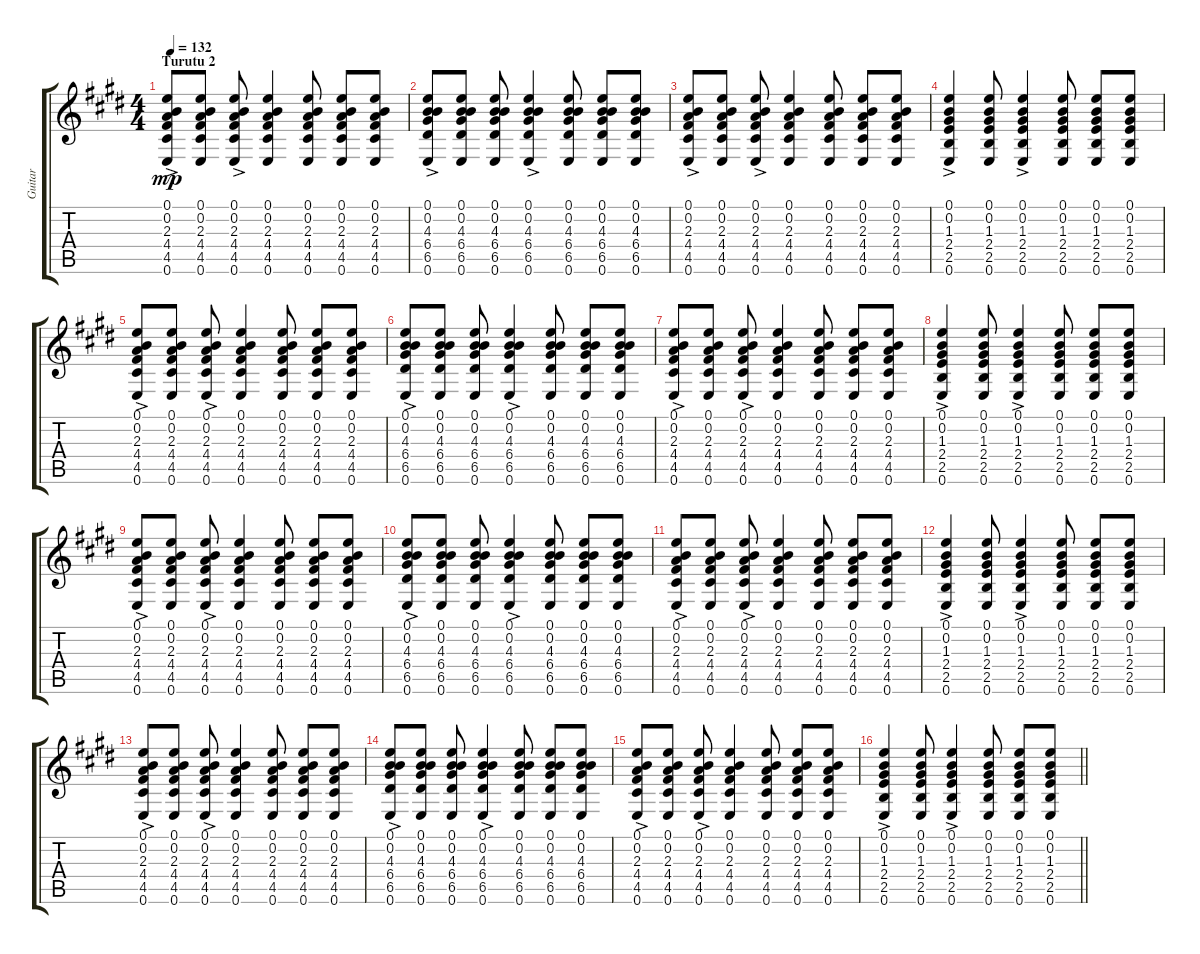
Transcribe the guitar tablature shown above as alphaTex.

\track ("Guitar" "Guitar") {instrument acousticguitarsteel}
\staff {score tabs}
\tuning (E4 B3 G3 D3 A2 E2) {hide}
\ts (4 4)
\section ("" "Turutu 2")
\tempo 132
\clef g2
\ks e
(0.1{ac} 0.2{ac} 2.3{ac} 4.4{ac} 4.5{ac} 0.6).8{dy mp} (0.1 0.2 2.3 4.4 4.5 0.6).8 (0.1{ac} 0.2{ac} 2.3{ac} 4.4{ac} 4.5{ac} 0.6).8 (0.1 0.2 2.3 4.4 4.5 0.6).4 (0.1 0.2 2.3 4.4 4.5 0.6).8 (0.1 0.2 2.3 4.4 4.5 0.6).8 (0.1 0.2 2.3 4.4 4.5 0.6).8 |
(0.1{ac} 0.2{ac} 4.3{ac} 6.4{ac} 6.5{ac} 0.6).8 (0.1 0.2 4.3 6.4 6.5 0.6).8 (0.1 0.2 4.3 6.4 6.5 0.6).8 (0.1{ac} 0.2{ac} 4.3{ac} 6.4{ac} 6.5{ac} 0.6).4 (0.1 0.2 4.3 6.4 6.5 0.6).8 (0.1 0.2 4.3 6.4 6.5 0.6).8 (0.1 0.2 4.3 6.4 6.5 0.6).8 |
(0.1{ac} 0.2{ac} 2.3{ac} 4.4{ac} 4.5{ac} 0.6).8 (0.1 0.2 2.3 4.4 4.5 0.6).8 (0.1{ac} 0.2{ac} 2.3{ac} 4.4{ac} 4.5{ac} 0.6).8 (0.1 0.2 2.3 4.4 4.5 0.6).4 (0.1 0.2 2.3 4.4 4.5 0.6).8 (0.1 0.2 2.3 4.4 4.5 0.6).8 (0.1 0.2 2.3 4.4 4.5 0.6).8 |
(0.1{ac} 0.2{ac} 1.3{ac} 2.4{ac} 2.5{ac} 0.6).4 (0.1 0.2 1.3 2.4 2.5 0.6).8 (0.1{ac} 0.2{ac} 1.3{ac} 2.4{ac} 2.5{ac} 0.6).4 (0.1 0.2 1.3 2.4 2.5 0.6).8 (0.1 0.2 1.3 2.4 2.5 0.6).8 (0.1 0.2 1.3 2.4 2.5 0.6).8 |
(0.1{ac} 0.2{ac} 2.3{ac} 4.4{ac} 4.5{ac} 0.6).8 (0.1 0.2 2.3 4.4 4.5 0.6).8 (0.1{ac} 0.2{ac} 2.3{ac} 4.4{ac} 4.5{ac} 0.6).8 (0.1 0.2 2.3 4.4 4.5 0.6).4 (0.1 0.2 2.3 4.4 4.5 0.6).8 (0.1 0.2 2.3 4.4 4.5 0.6).8 (0.1 0.2 2.3 4.4 4.5 0.6).8 |
(0.1{ac} 0.2{ac} 4.3{ac} 6.4{ac} 6.5{ac} 0.6).8 (0.1 0.2 4.3 6.4 6.5 0.6).8 (0.1 0.2 4.3 6.4 6.5 0.6).8 (0.1{ac} 0.2{ac} 4.3{ac} 6.4{ac} 6.5{ac} 0.6).4 (0.1 0.2 4.3 6.4 6.5 0.6).8 (0.1 0.2 4.3 6.4 6.5 0.6).8 (0.1 0.2 4.3 6.4 6.5 0.6).8 |
(0.1{ac} 0.2{ac} 2.3{ac} 4.4{ac} 4.5{ac} 0.6).8 (0.1 0.2 2.3 4.4 4.5 0.6).8 (0.1{ac} 0.2{ac} 2.3{ac} 4.4{ac} 4.5{ac} 0.6).8 (0.1 0.2 2.3 4.4 4.5 0.6).4 (0.1 0.2 2.3 4.4 4.5 0.6).8 (0.1 0.2 2.3 4.4 4.5 0.6).8 (0.1 0.2 2.3 4.4 4.5 0.6).8 |
(0.1{ac} 0.2{ac} 1.3{ac} 2.4{ac} 2.5{ac} 0.6).4 (0.1 0.2 1.3 2.4 2.5 0.6).8 (0.1{ac} 0.2{ac} 1.3{ac} 2.4{ac} 2.5{ac} 0.6).4 (0.1 0.2 1.3 2.4 2.5 0.6).8 (0.1 0.2 1.3 2.4 2.5 0.6).8 (0.1 0.2 1.3 2.4 2.5 0.6).8 |
(0.1{ac} 0.2{ac} 2.3{ac} 4.4{ac} 4.5{ac} 0.6).8 (0.1 0.2 2.3 4.4 4.5 0.6).8 (0.1{ac} 0.2{ac} 2.3{ac} 4.4{ac} 4.5{ac} 0.6).8 (0.1 0.2 2.3 4.4 4.5 0.6).4 (0.1 0.2 2.3 4.4 4.5 0.6).8 (0.1 0.2 2.3 4.4 4.5 0.6).8 (0.1 0.2 2.3 4.4 4.5 0.6).8 |
(0.1{ac} 0.2{ac} 4.3{ac} 6.4{ac} 6.5{ac} 0.6).8 (0.1 0.2 4.3 6.4 6.5 0.6).8 (0.1 0.2 4.3 6.4 6.5 0.6).8 (0.1{ac} 0.2{ac} 4.3{ac} 6.4{ac} 6.5{ac} 0.6).4 (0.1 0.2 4.3 6.4 6.5 0.6).8 (0.1 0.2 4.3 6.4 6.5 0.6).8 (0.1 0.2 4.3 6.4 6.5 0.6).8 |
(0.1{ac} 0.2{ac} 2.3{ac} 4.4{ac} 4.5{ac} 0.6).8 (0.1 0.2 2.3 4.4 4.5 0.6).8 (0.1{ac} 0.2{ac} 2.3{ac} 4.4{ac} 4.5{ac} 0.6).8 (0.1 0.2 2.3 4.4 4.5 0.6).4 (0.1 0.2 2.3 4.4 4.5 0.6).8 (0.1 0.2 2.3 4.4 4.5 0.6).8 (0.1 0.2 2.3 4.4 4.5 0.6).8 |
(0.1{ac} 0.2{ac} 1.3{ac} 2.4{ac} 2.5{ac} 0.6).4 (0.1 0.2 1.3 2.4 2.5 0.6).8 (0.1{ac} 0.2{ac} 1.3{ac} 2.4{ac} 2.5{ac} 0.6).4 (0.1 0.2 1.3 2.4 2.5 0.6).8 (0.1 0.2 1.3 2.4 2.5 0.6).8 (0.1 0.2 1.3 2.4 2.5 0.6).8 |
(0.1{ac} 0.2{ac} 2.3{ac} 4.4{ac} 4.5{ac} 0.6).8 (0.1 0.2 2.3 4.4 4.5 0.6).8 (0.1{ac} 0.2{ac} 2.3{ac} 4.4{ac} 4.5{ac} 0.6).8 (0.1 0.2 2.3 4.4 4.5 0.6).4 (0.1 0.2 2.3 4.4 4.5 0.6).8 (0.1 0.2 2.3 4.4 4.5 0.6).8 (0.1 0.2 2.3 4.4 4.5 0.6).8 |
(0.1{ac} 0.2{ac} 4.3{ac} 6.4{ac} 6.5{ac} 0.6).8 (0.1 0.2 4.3 6.4 6.5 0.6).8 (0.1 0.2 4.3 6.4 6.5 0.6).8 (0.1{ac} 0.2{ac} 4.3{ac} 6.4{ac} 6.5{ac} 0.6).4 (0.1 0.2 4.3 6.4 6.5 0.6).8 (0.1 0.2 4.3 6.4 6.5 0.6).8 (0.1 0.2 4.3 6.4 6.5 0.6).8 |
(0.1{ac} 0.2{ac} 2.3{ac} 4.4{ac} 4.5{ac} 0.6).8 (0.1 0.2 2.3 4.4 4.5 0.6).8 (0.1{ac} 0.2{ac} 2.3{ac} 4.4{ac} 4.5{ac} 0.6).8 (0.1 0.2 2.3 4.4 4.5 0.6).4 (0.1 0.2 2.3 4.4 4.5 0.6).8 (0.1 0.2 2.3 4.4 4.5 0.6).8 (0.1 0.2 2.3 4.4 4.5 0.6).8 |
\barLineRight lightlight
(0.1{ac} 0.2{ac} 1.3{ac} 2.4{ac} 2.5{ac} 0.6).4 (0.1 0.2 1.3 2.4 2.5 0.6).8 (0.1{ac} 0.2{ac} 1.3{ac} 2.4{ac} 2.5{ac} 0.6).4 (0.1 0.2 1.3 2.4 2.5 0.6).8 (0.1 0.2 1.3 2.4 2.5 0.6).8 (0.1 0.2 1.3 2.4 2.5 0.6).8
